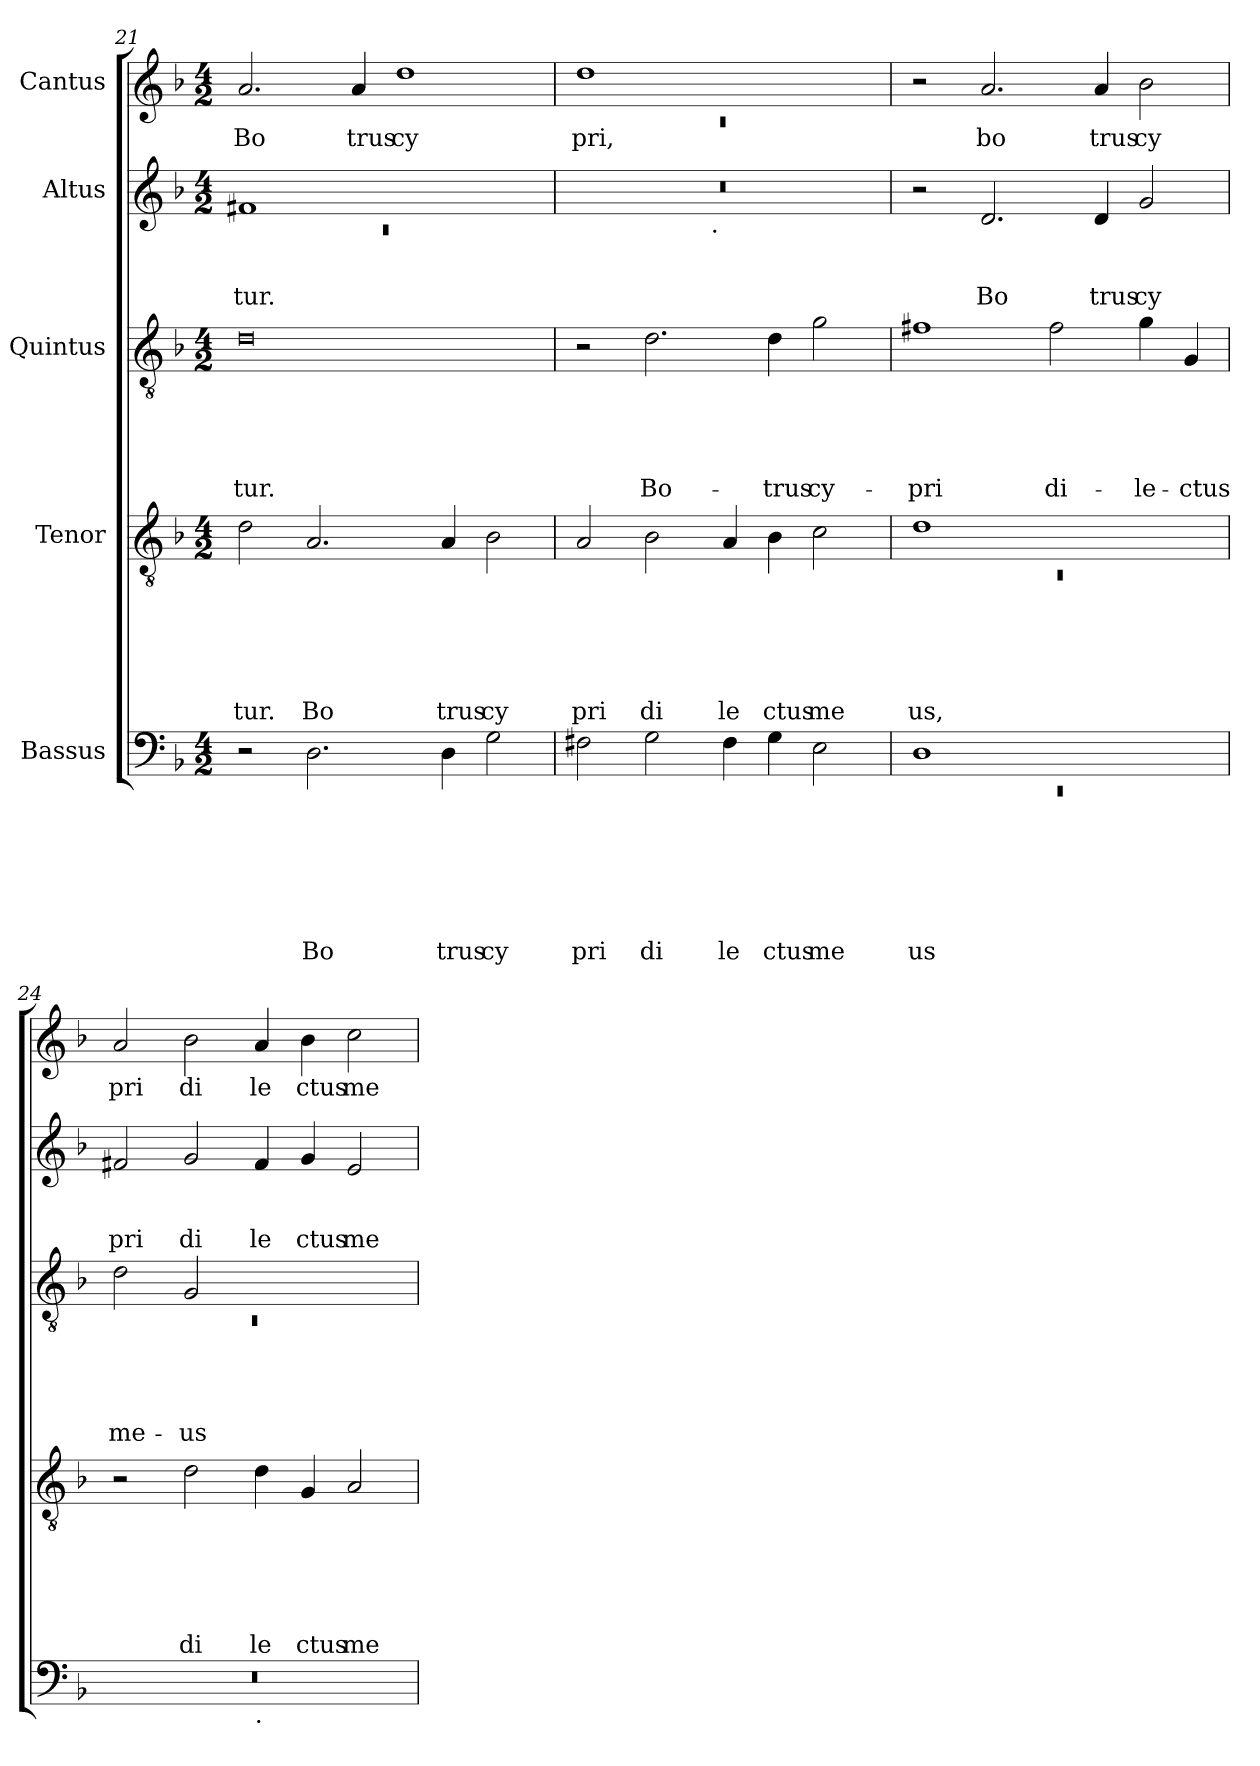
**kern	**text	**text	**text	**text	**text	**text	**text	**kern	**text	**text	**text	**text	**text	**text	**kern	**text	**text	**text	**text	**text	**kern	**text	**text	**text	**kern	**text
*part5	*part5	*part5	*part5	*part5	*part5	*part5	*part5	*part4	*part4	*part4	*part4	*part4	*part4	*part4	*part3	*part3	*part3	*part3	*part3	*part3	*part2	*part2	*part2	*part2	*part1	*part1
*staff5	*staff5	*staff5	*staff5	*staff5	*staff5	*staff5	*staff5	*staff4	*staff4	*staff4	*staff4	*staff4	*staff4	*staff4	*staff3	*staff3	*staff3	*staff3	*staff3	*staff3	*staff2	*staff2	*staff2	*staff2	*staff1	*staff1
*I"Bassus	*	*	*	*	*	*	*	*I"Tenor	*	*	*	*	*	*	*I"Quintus	*	*	*	*	*	*I"Altus	*	*	*	*I"Cantus	*
*clefF4	*	*	*	*	*	*	*	*clefGv2	*	*	*	*	*	*	*clefGv2	*	*	*	*	*	*clefG2	*	*	*	*clefG2	*
*ITrd-3c-5	*	*	*	*	*	*	*	*ITrd-3c-5	*	*	*	*	*	*	*	*	*	*	*	*	*ITrd-3c-5	*	*	*	*ITrd-3c-5	*
*k[b-e-]	*	*	*	*	*	*	*	*k[b-e-]	*	*	*	*	*	*	*k[b-]	*	*	*	*	*	*k[b-e-]	*	*	*	*k[b-e-]	*
*B-:	*	*	*	*	*	*	*	*B-:	*	*	*	*	*	*	*F:	*	*	*	*	*	*B-:	*	*	*	*B-:	*
*M4/2	*	*	*	*	*	*	*	*M4/2	*	*	*	*	*	*	*M4/2	*	*	*	*	*	*M4/2	*	*	*	*M4/2	*
=21	=21	=21	=21	=21	=21	=21	=21	=21	=21	=21	=21	=21	=21	=21	=21	=21	=21	=21	=21	=21	=21	=21	=21	=21	=21	=21
*	*	*	*	*	*	*	*	*	*	*	*	*	*	*	*	*	*	*	*	*	*^	*	*	*	*	*
!	!	!	!	!	!	!	!	!	!	!	!	!	!	!LO:LY:b	!	!	!	!	!	!LO:LY:b	!	!LO:N:vis=1	!	!	!LO:LY:b	!	!LO:LY:b
2r	.	.	.	.	.	.	.	2g\	.	.	.	.	.	tur.	0d	.	.	.	.	-tur.	1bn	0rc	.	.	tur.	2.dd/	Bo
!	!	!	!	!	!	!	!LO:LY:b	!	!	!	!	!	!	!LO:LY:b	!	!	!	!	!	!	!	!	!	!	!	!	!
2.G\	.	.	.	.	.	.	Bo	2.d/	.	.	.	.	.	Bo	.	.	.	.	.	.	.	.	.	.	.	.	.
!	!	!	!	!	!	!	!	!	!	!	!	!	!	!	!	!	!	!	!	!	!	!	!	!	!	!	!LO:LY:b
.	.	.	.	.	.	.	.	.	.	.	.	.	.	.	.	.	.	.	.	.	.	.	.	.	.	4dd/	trus
!	!	!	!	!	!	!	!	!	!	!	!	!	!	!	!	!	!	!	!	!	!	!	!	!	!	!	!LO:LY:b
.	.	.	.	.	.	.	.	.	.	.	.	.	.	.	.	.	.	.	.	.	1ryy	.	.	.	.	1gg	cy
!	!	!	!	!	!	!	!LO:LY:b	!	!	!	!	!	!	!LO:LY:b	!	!	!	!	!	!	!	!	!	!	!	!	!
4G\	.	.	.	.	.	.	trus	4d/	.	.	.	.	.	trus	.	.	.	.	.	.	.	.	.	.	.	.	.
!	!	!	!	!	!	!	!LO:LY:b	!	!	!	!	!	!	!LO:LY:b	!	!	!	!	!	!	!	!	!	!	!	!	!
2c\	.	.	.	.	.	.	cy	2e-\	.	.	.	.	.	cy	.	.	.	.	.	.	.	.	.	.	.	.	.
!!LO:PB:g=z
=22	=22	=22	=22	=22	=22	=22	=22	=22	=22	=22	=22	=22	=22	=22	=22	=22	=22	=22	=22	=22	=22	=22	=22	=22	=22	=22	=22
*	*	*	*	*	*	*	*	*	*	*	*	*	*	*	*	*	*	*	*	*	*	*	*	*	*	*^	*
!	!	!	!	!	!	!	!LO:LY:b	!	!	!	!	!	!	!LO:LY:b	!	!	!	!	!	!	!	!	!	!	!	!	!LO:N:vis=1	!LO:LY:b
2Bn\	.	.	.	.	.	.	pri	2d/	.	.	.	.	.	pri	2r	.	.	.	.	.	0r	2ryy	.	.	.	1gg	0rc	pri,
!	!	!	!	!	!	!	!LO:LY:b	!	!	!	!	!	!	!LO:LY:b	!	!	!	!	!	!LO:LY:b	!	!	!	!	!	!	!	!
2c\	.	.	.	.	.	.	di	2e-\	.	.	.	.	.	di	2.d\	.	.	.	.	Bo-	.	4...ryy	.	.	.	.	.	.
!	!	!	!	!	!	!	!	!	!	!	!	!	!	!	!	!	!	!	!	!	!	!LO:TX:b:t=.	!	!	!	!	!	!
.	.	.	.	.	.	.	.	.	.	.	.	.	.	.	.	.	.	.	.	.	.	1ryy	.	.	.	.	.	.
!	!	!	!	!	!	!	!LO:LY:b	!	!	!	!	!	!	!LO:LY:b	!	!	!	!	!	!	!	!	!	!	!	!	!	!
4B\	.	.	.	.	.	.	le	4d/	.	.	.	.	.	le	.	.	.	.	.	.	.	.	.	.	.	1ryy	.	.
!	!	!	!	!	!	!	!LO:LY:b	!	!	!	!	!	!	!LO:LY:b	!	!	!	!	!	!LO:LY:b	!	!	!	!	!	!	!	!
4c\	.	.	.	.	.	.	ctus	4e-\	.	.	.	.	.	ctus	4d\	.	.	.	.	-trus	.	.	.	.	.	.	.	.
!	!	!	!	!	!	!	!LO:LY:b	!	!	!	!	!	!	!LO:LY:b	!	!	!	!	!	!LO:LY:b	!	!	!	!	!	!	!	!
2A\	.	.	.	.	.	.	me	2f\	.	.	.	.	.	me	2g\	.	.	.	.	cy-	.	.	.	.	.	.	.	.
.	.	.	.	.	.	.	.	.	.	.	.	.	.	.	.	.	.	.	.	.	.	32ryy	.	.	.	.	.	.
=23	=23	=23	=23	=23	=23	=23	=23	=23	=23	=23	=23	=23	=23	=23	=23	=23	=23	=23	=23	=23	=23	=23	=23	=23	=23	=23	=23	=23
*^	*	*	*	*	*	*	*	*^	*	*	*	*	*	*	*	*	*	*	*	*	*	*	*	*	*	*	*	*
!	!LO:N:vis=1	!	!	!	!	!	!	!LO:LY:b	!	!LO:N:vis=1	!	!	!	!	!	!LO:LY:b	!	!	!	!	!	!LO:LY:b	!	!	!	!	!	!	!	!
*	*	*	*	*	*	*	*	*	*	*	*	*	*	*	*	*	*	*	*	*	*	*	*v	*v	*	*	*	*	*	*
*	*	*	*	*	*	*	*	*	*	*	*	*	*	*	*	*	*	*	*	*	*	*	*	*	*	*	*v	*v	*
1G	0rEE	.	.	.	.	.	.	us	1g	0rC	.	.	.	.	.	us,	1f#X	.	.	.	.	-pri	2r	.	.	.	2r	.
!	!	!	!	!	!	!	!	!	!	!	!	!	!	!	!	!	!	!	!	!	!	!	!	!	!	!LO:LY:b	!	!LO:LY:b
.	.	.	.	.	.	.	.	.	.	.	.	.	.	.	.	.	.	.	.	.	.	.	2.g/	.	.	Bo	2.dd/	bo
!	!	!	!	!	!	!	!	!	!	!	!	!	!	!	!	!	!	!	!	!	!	!LO:LY:b	!	!	!	!	!	!
1ryy	.	.	.	.	.	.	.	.	1ryy	.	.	.	.	.	.	.	2f#\	.	.	.	.	di-	.	.	.	.	.	.
!	!	!	!	!	!	!	!	!	!	!	!	!	!	!	!	!	!	!	!	!	!	!	!	!	!	!LO:LY:b	!	!LO:LY:b
.	.	.	.	.	.	.	.	.	.	.	.	.	.	.	.	.	.	.	.	.	.	.	4g/	.	.	trus	4dd/	trus
!	!	!	!	!	!	!	!	!	!	!	!	!	!	!	!	!	!	!	!	!	!	!LO:LY:b	!	!	!	!LO:LY:b	!	!LO:LY:b
.	.	.	.	.	.	.	.	.	.	.	.	.	.	.	.	.	4g\	.	.	.	.	-le-	2cc/	.	.	cy	2ee-\	cy
!	!	!	!	!	!	!	!	!	!	!	!	!	!	!	!	!	!	!	!	!	!	!LO:LY:b	!	!	!	!	!	!
.	.	.	.	.	.	.	.	.	.	.	.	.	.	.	.	.	4G/	.	.	.	.	-ctus	.	.	.	.	.	.
*	*	*	*	*	*	*	*	*	*v	*v	*	*	*	*	*	*	*	*	*	*	*	*	*	*	*	*	*	*
=24	=24	=24	=24	=24	=24	=24	=24	=24	=24	=24	=24	=24	=24	=24	=24	=24	=24	=24	=24	=24	=24	=24	=24	=24	=24	=24	=24
*	*	*	*	*	*	*	*	*	*	*	*	*	*	*	*	*^	*	*	*	*	*	*	*	*	*	*	*
!	!	!	!	!	!	!	!	!	!	!	!	!	!	!	!	!	!LO:N:vis=1	!	!	!	!	!LO:LY:b	!	!	!	!LO:LY:b	!	!LO:LY:b
0r	1ryy	.	.	.	.	.	.	.	2r	.	.	.	.	.	.	2d\	0rC	.	.	.	.	me-	2bn/	.	.	pri	2dd/	pri
!	!	!	!	!	!	!	!	!	!	!	!	!	!	!	!LO:LY:b	!	!	!	!	!	!	!LO:LY:b	!	!	!	!LO:LY:b	!	!LO:LY:b
.	.	.	.	.	.	.	.	.	2g\	.	.	.	.	.	di	2G/	.	.	.	.	.	-us	2cc/	.	.	di	2ee-\	di
!	!LO:TX:b:t=.	!	!	!	!	!	!	!	!	!	!	!	!	!	!	!	!	!	!	!	!	!	!	!	!	!	!	!
!	!	!	!	!	!	!	!	!	!	!	!	!	!	!	!LO:LY:b	!	!	!	!	!	!	!	!	!	!	!LO:LY:b	!	!LO:LY:b
.	1ryy	.	.	.	.	.	.	.	4g\	.	.	.	.	.	le	1ryy	.	.	.	.	.	.	4b/	.	.	le	4dd/	le
!	!	!	!	!	!	!	!	!	!	!	!	!	!	!	!LO:LY:b	!	!	!	!	!	!	!	!	!	!	!LO:LY:b	!	!LO:LY:b
.	.	.	.	.	.	.	.	.	4c/	.	.	.	.	.	ctus	.	.	.	.	.	.	.	4cc/	.	.	ctus	4ee-\	ctus
!	!	!	!	!	!	!	!	!	!	!	!	!	!	!	!LO:LY:b	!	!	!	!	!	!	!	!	!	!	!LO:LY:b	!	!LO:LY:b
.	.	.	.	.	.	.	.	.	2d/	.	.	.	.	.	me	.	.	.	.	.	.	.	2a/	.	.	me	2ff\	me
*v	*v	*	*	*	*	*	*	*	*	*	*	*	*	*	*	*v	*v	*	*	*	*	*	*	*	*	*	*	*
=	=	=	=	=	=	=	=	=	=	=	=	=	=	=	=	=	=	=	=	=	=	=	=	=	=	=
*-	*-	*-	*-	*-	*-	*-	*-	*-	*-	*-	*-	*-	*-	*-	*-	*-	*-	*-	*-	*-	*-	*-	*-	*-	*-	*-
